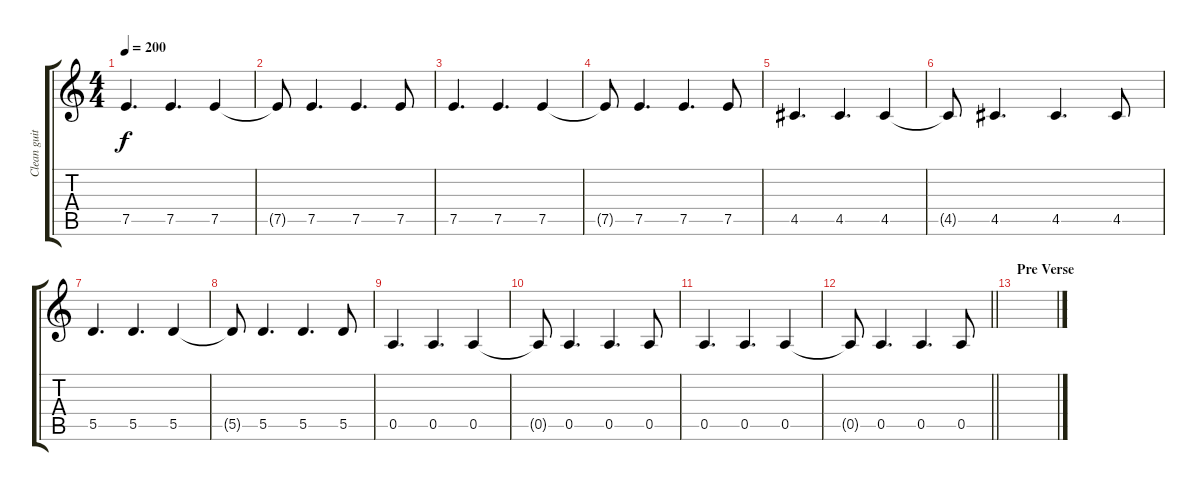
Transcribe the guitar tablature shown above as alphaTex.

\track ("Clean guitar w effects" "Clean guit") {instrument electricguitarclean}
\staff {score tabs}
\tuning (E4 B3 G3 D3 A2 E2) {hide}
\ts (4 4)
\tempo 200
\clef g2
\ks c
7.5.4{d dy f} 7.5.4{d} 7.5.4 |
7.5{t}.8 7.5.4{d} 7.5.4{d} 7.5.8 |
7.5.4{d} 7.5.4{d} 7.5.4 |
7.5{t}.8 7.5.4{d} 7.5.4{d} 7.5.8 |
4.5.4{d} 4.5.4{d} 4.5.4 |
4.5{t}.8 4.5.4{d} 4.5.4{d} 4.5.8 |
5.5.4{d} 5.5.4{d} 5.5.4 |
5.5{t}.8 5.5.4{d} 5.5.4{d} 5.5.8 |
0.5.4{d} 0.5.4{d} 0.5.4 |
0.5{t}.8 0.5.4{d} 0.5.4{d} 0.5.8 |
0.5.4{d} 0.5.4{d} 0.5.4 |
\barLineRight lightlight
0.5{t}.8 0.5.4{d} 0.5.4{d} 0.5.8 |
\section ("" "Pre Verse")
